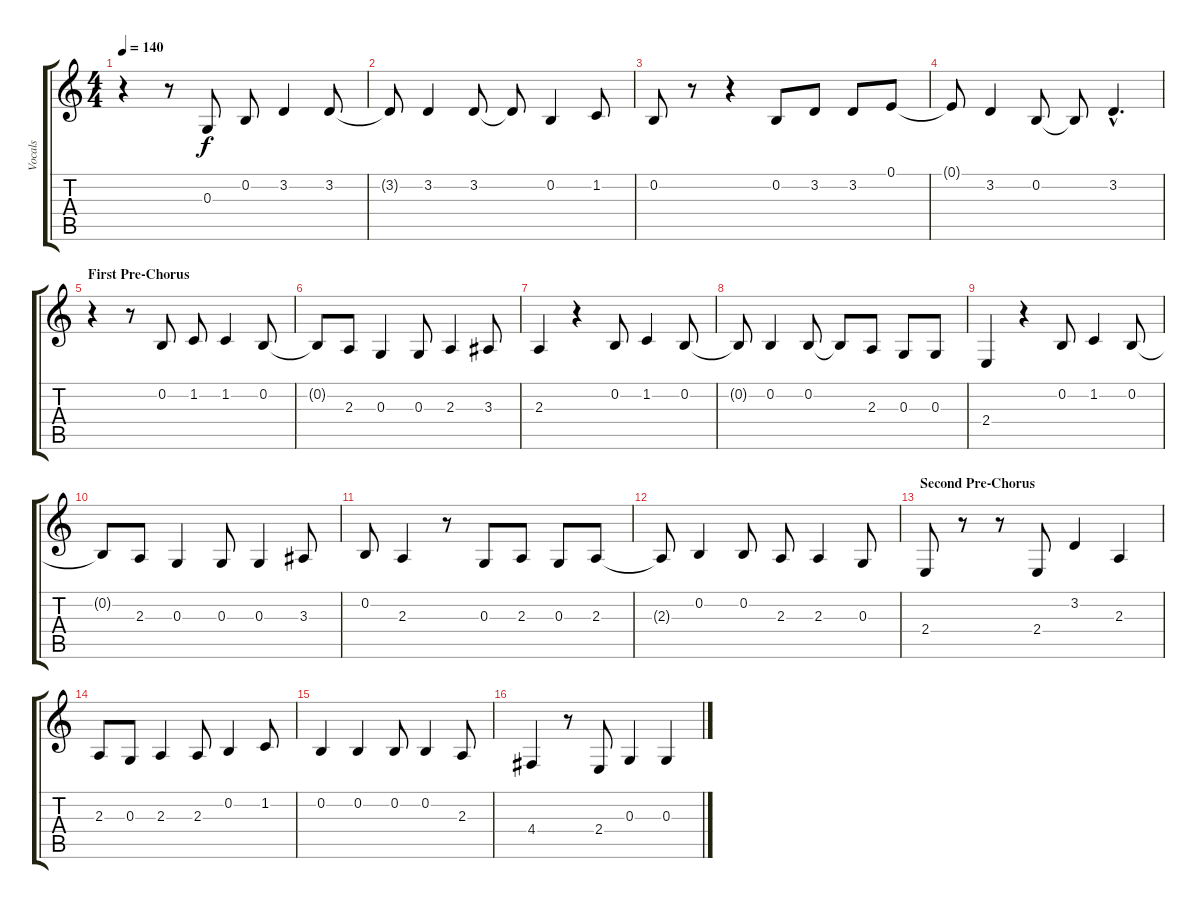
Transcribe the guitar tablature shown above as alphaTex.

\track ("Vocals" "Vocals") {instrument lead1square}
\staff {score tabs}
\tuning (E4 B3 G3 D3 A2 E2) {hide}
\ts (4 4)
\tempo 140
\clef g2
\ks c
r.4{dy f} r.8 0.3.8 0.2.8 3.2.4 3.2.8 |
3.2{t}.8 3.2.4 3.2.8 3.2{t}.8 0.2.4 1.2.8 |
0.2.8 r.8 r.4 0.2.8 3.2.8 3.2.8 0.1.8 |
0.1{t}.8 3.2.4 0.2.8 0.2{t}.8 3.2{hac}.4{d} |
\section ("" "First Pre-Chorus")
r.4 r.8 0.2.8 1.2.8 1.2.4 0.2.8 |
0.2{t}.8 2.3.8 0.3.4 0.3.8 2.3.4 3.3.8 |
2.3.4 r.4 0.2.8 1.2.4 0.2.8 |
0.2{t}.8 0.2.4 0.2.8 0.2{t}.8 2.3.8 0.3.8 0.3.8 |
2.4.4 r.4 0.2.8 1.2.4 0.2.8 |
0.2{t}.8 2.3.8 0.3.4 0.3.8 0.3.4 3.3.8 |
0.2.8 2.3.4 r.8 0.3.8 2.3.8 0.3.8 2.3.8 |
2.3{t}.8 0.2.4 0.2.8 2.3.8 2.3.4 0.3.8 |
\section ("" "Second Pre-Chorus")
2.4.8 r.8 r.8 2.4.8 3.2.4 2.3.4 |
2.3.8 0.3.8 2.3.4 2.3.8 0.2.4 1.2.8 |
0.2.4 0.2.4 0.2.8 0.2.4 2.3.8 |
4.4.4 r.8 2.4.8 0.3.4 0.3.4
